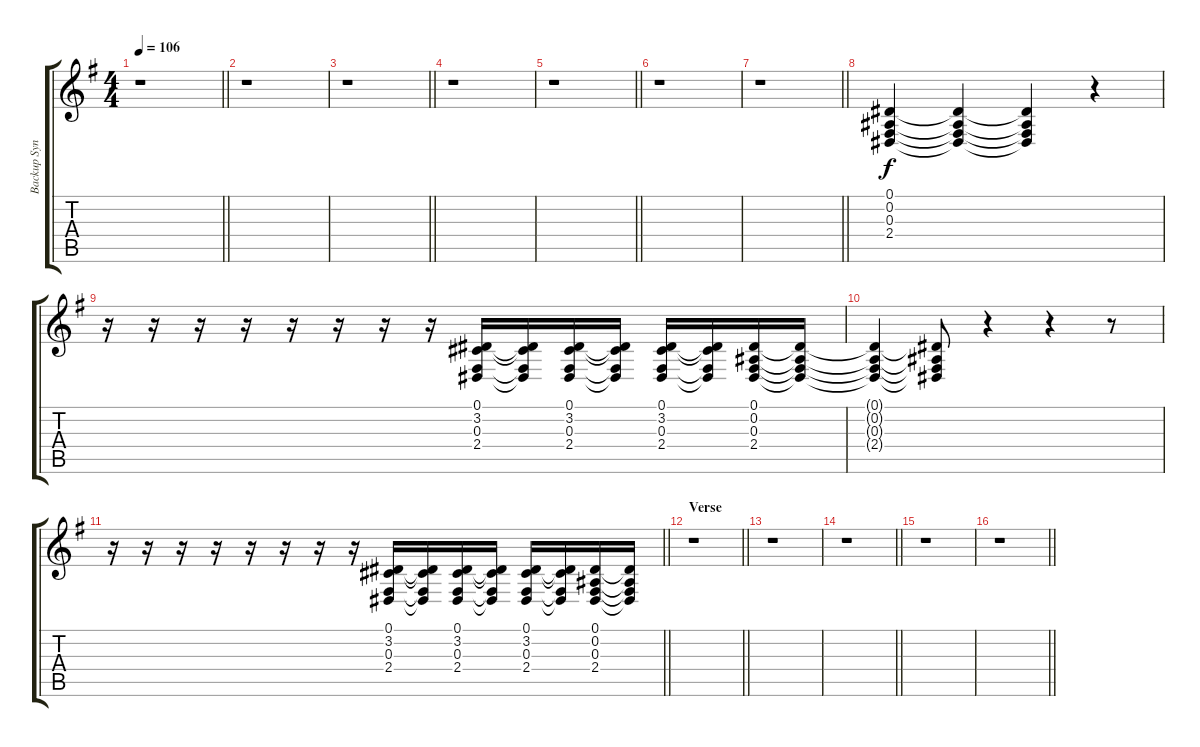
\track ("Backup Synth 2" "Backup Syn") {instrument fx4atmosphere}
\staff {score tabs}
\tuning (Eb4 Bb3 Gb3 Db3 Ab2 Eb2) {hide}
\ts (4 4)
\tempo 106
\clef g2
\barLineRight lightlight
\ks g
r.1{dy f} |
r.1 |
\barLineRight lightlight
r.1 |
r.1 |
\barLineRight lightlight
r.1 |
r.1 |
\barLineRight lightlight
r.1 |
(0.1 0.2 0.3 2.4).4{instrument fx4atmosphere} (0.1{t} 0.2{t} 0.3{t} 2.4{t}).4 (0.1{t} 0.2{t} 0.3{t} 2.4{t}).4 r.4 |
r.16 r.16 r.16 r.16 r.16 r.16 r.16 r.16 (0.1 3.2 0.3 2.4).16 (0.1{t} 3.2{t} 0.3{t} 2.4{t}).16 (0.1 3.2 0.3 2.4).16 (0.1{t} 3.2{t} 0.3{t} 2.4{t}).16 (0.1 3.2 0.3 2.4).16 (0.1{t} 3.2{t} 0.3{t} 2.4{t}).16 (0.1 0.2 0.3 2.4).16 (0.1{t} 0.2{t} 0.3{t} 2.4{t}).16 |
(0.1{t} 0.2{t} 0.3{t} 2.4{t}).4 (0.1{t} 0.2{t} 0.3{t} 2.4{t}).8 r.4 r.4 r.8 |
\barLineRight lightlight
r.16 r.16 r.16 r.16 r.16 r.16 r.16 r.16 (0.1 3.2 0.3 2.4).16 (0.1{t} 3.2{t} 0.3{t} 2.4{t}).16 (0.1 3.2 0.3 2.4).16 (0.1{t} 3.2{t} 0.3{t} 2.4{t}).16 (0.1 3.2 0.3 2.4).16 (0.1{t} 3.2{t} 0.3{t} 2.4{t}).16 (0.1 0.2 0.3 2.4).16 (0.1{t} 0.2{t} 0.3{t} 2.4{t}).16 |
\section ("" "Verse")
\barLineRight lightlight
r.1 |
r.1 |
\barLineRight lightlight
r.1 |
r.1 |
\barLineRight lightlight
r.1
